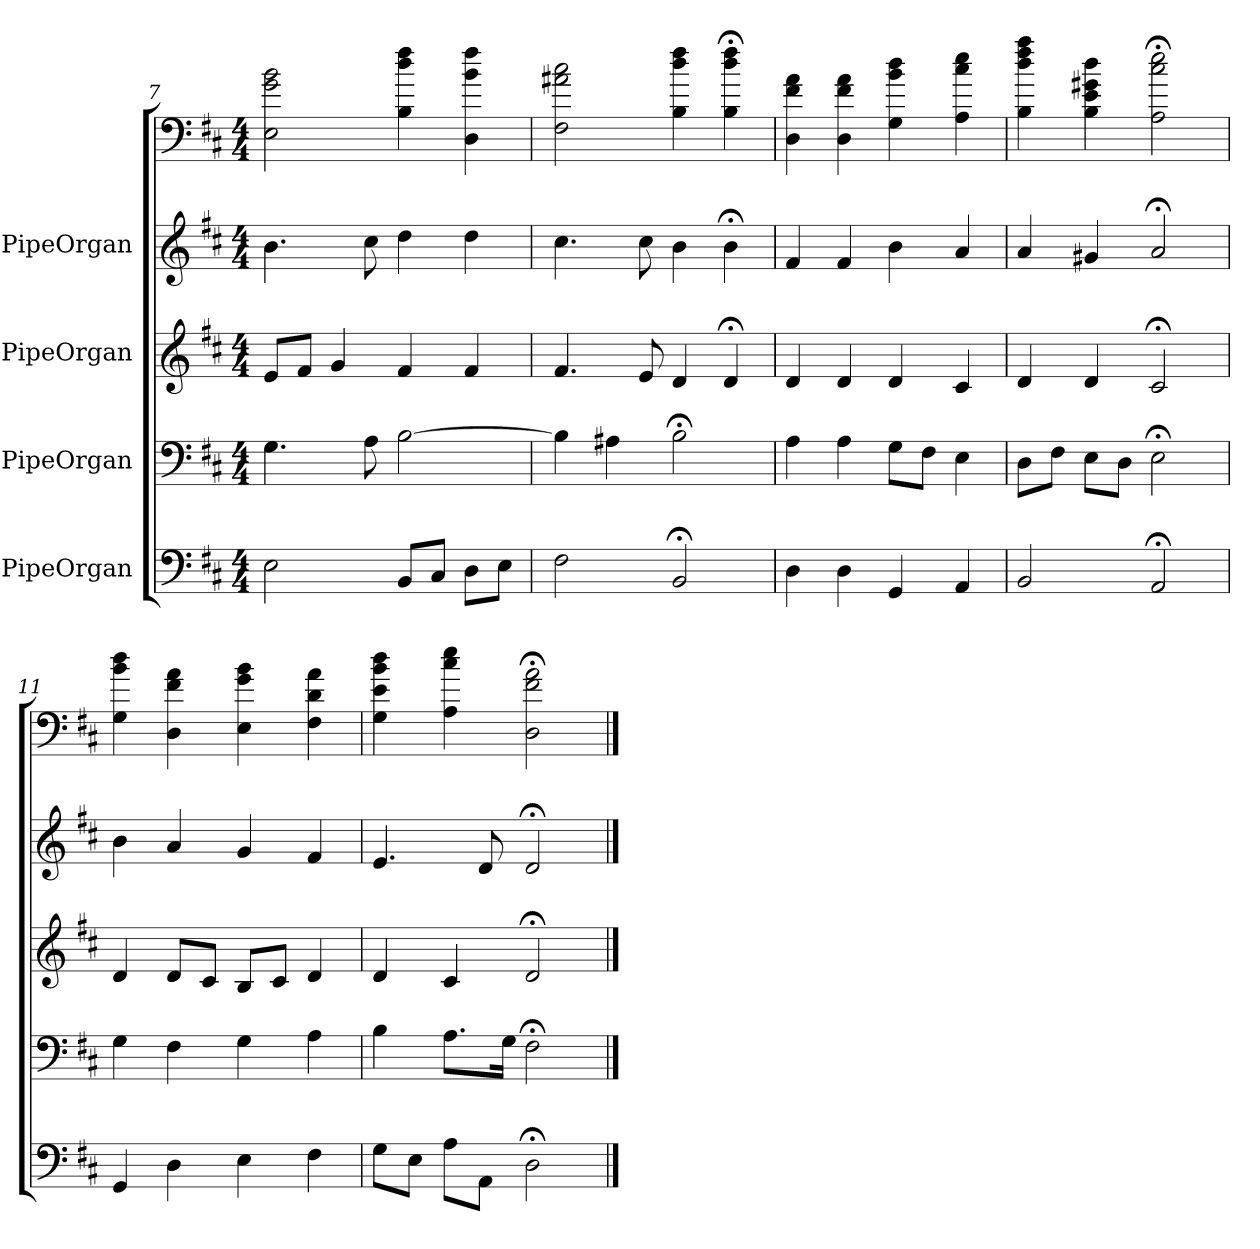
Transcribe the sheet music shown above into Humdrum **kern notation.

**kern	**kern	**kern	**kern	**kern
*part5	*part4	*part3	*part2	*part1
*staff5	*staff4	*staff3	*staff2	*staff1
*I"PipeOrgan	*I"PipeOrgan	*I"PipeOrgan	*I"PipeOrgan	*
*k[f#c#]	*k[f#c#]	*k[f#c#]	*k[f#c#]	*k[f#c#]
*D:	*D:	*D:	*D:	*D:
*M4/4	*M4/4	*M4/4	*M4/4	*M4/4
=7	=7	=7	=7	=7
2E	4.G	8eL	4.b	2E 2g 2b
.	.	8f#J	.	.
.	.	4g	.	.
.	8A	.	8cc#	.
8BBL	[2B	4f#	4dd	4B 4dd 4ff#
8C#J	.	.	.	.
8DL	.	4f#	4dd	4D 4b 4ff#
8EJ	.	.	.	.
=8	=8	=8	=8	=8
2F#	4B]	4.f#	4.cc#	2F# 2a#X 2cc#
.	4A#X	.	.	.
.	.	8e	8cc#	.
2BB;<	2B;<	4d	4b	4B 4dd 4ff#
.	.	4d;<	4b;<	4B;< 4dd;< 4ff#;<
=9	=9	=9	=9	=9
4D	4A	4d	4f#	4D 4f# 4a
4D	4A	4d	4f#	4D 4f# 4a
4GG	8GL	4d	4b	4G 4b 4dd
.	8F#J	.	.	.
4AA	4E	4c#	4a	4A 4cc# 4ee
=10	=10	=10	=10	=10
2BB	8DL	4d	4a	4B 4dd 4ff# 4aa
.	8F#J	.	.	.
.	8EL	4d	4g#X	4B 4e 4g#X 4dd
.	8DJ	.	.	.
2AA;<	2E;<	2c#;<	2a;<	2A;< 2cc#;< 2ee;<
=11	=11	=11	=11	=11
4GG	4G	4d	4b	4G 4b 4dd
4D	4F#	8dL	4a	4D 4f# 4a
.	.	8c#J	.	.
4E	4G	8BL	4g	4E 4g 4b
.	.	8c#J	.	.
4F#	4A	4d	4f#	4F# 4d 4a
=12	=12	=12	=12	=12
8GL	4B	4d	4.e	4G 4e 4b 4dd
8EJ	.	.	.	.
8AL	8.AL	4c#	.	4A 4cc# 4ee
8AAJ	.	.	8d	.
.	16GJk	.	.	.
2D;<	2F#;<	2d;<	2d;<	2D;< 2f#;< 2a;<
==	==	==	==	==
*-	*-	*-	*-	*-
